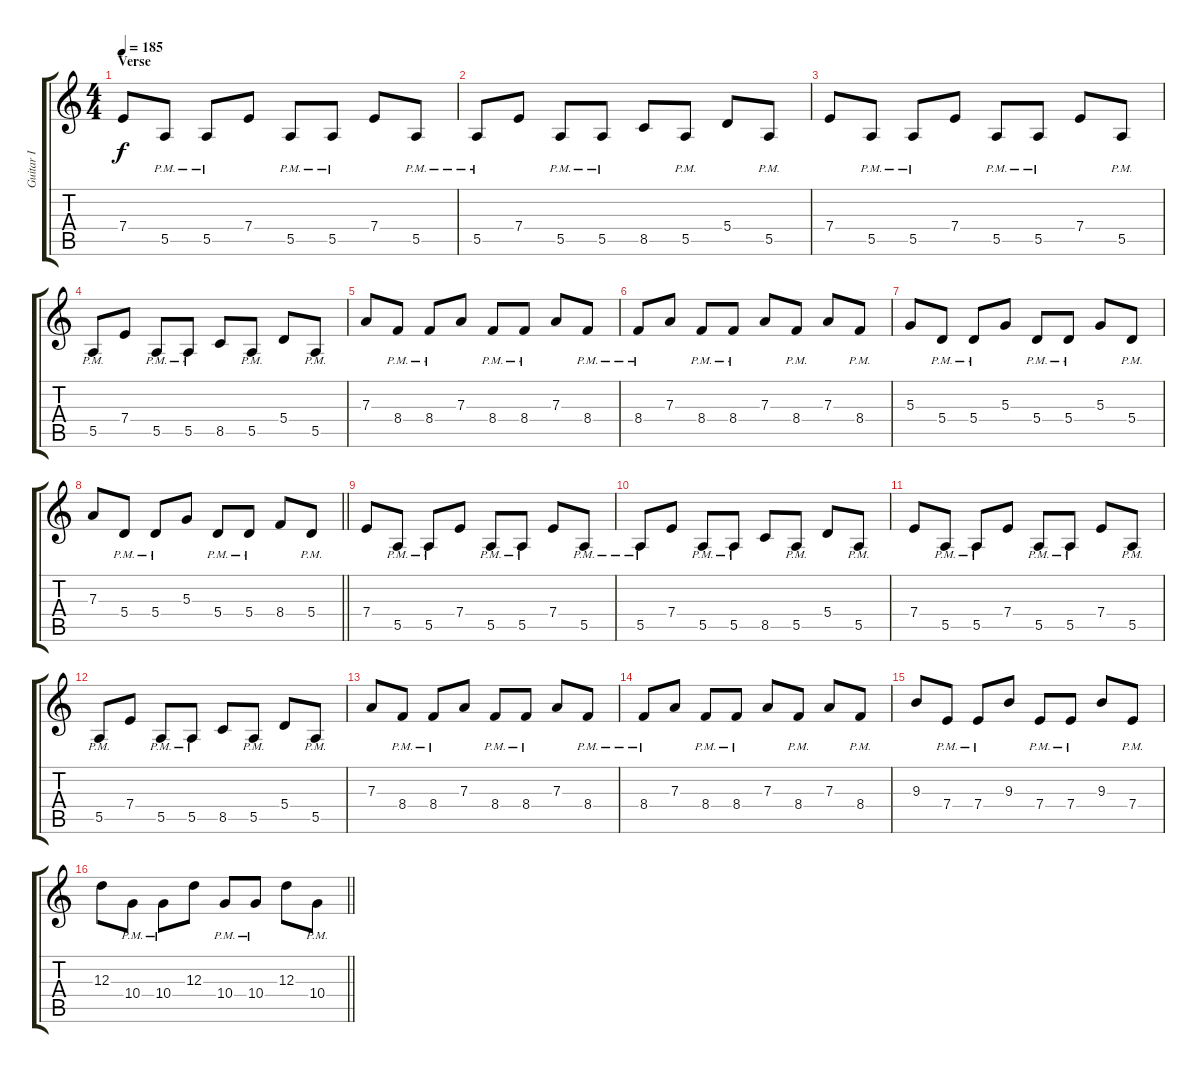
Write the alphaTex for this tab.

\track ("Guitar I" "Guitar I") {instrument distortionguitar}
\staff {score tabs}
\tuning (B3 Gb3 D3 A2 E2 B1) {hide}
\ts (4 4)
\section ("" "Verse")
\tempo 185
\clef g2
\ks c
7.4.8{dy f} 5.5{pm}.8 5.5{pm}.8 7.4.8 5.5{pm}.8 5.5{pm}.8 7.4.8 5.5{pm}.8 |
5.5{pm}.8 7.4.8 5.5{pm}.8 5.5{pm}.8 8.5.8 5.5{pm}.8 5.4.8 5.5{pm}.8 |
7.4.8 5.5{pm}.8 5.5{pm}.8 7.4.8 5.5{pm}.8 5.5{pm}.8 7.4.8 5.5{pm}.8 |
5.5{pm}.8 7.4.8 5.5{pm}.8 5.5{pm}.8 8.5.8 5.5{pm}.8 5.4.8 5.5{pm}.8 |
7.3.8 8.4{pm}.8 8.4{pm}.8 7.3.8 8.4{pm}.8 8.4{pm}.8 7.3.8 8.4{pm}.8 |
8.4{pm}.8 7.3.8 8.4{pm}.8 8.4{pm}.8 7.3.8 8.4{pm}.8 7.3.8 8.4{pm}.8 |
5.3.8 5.4{pm}.8 5.4{pm}.8 5.3.8 5.4{pm}.8 5.4{pm}.8 5.3.8 5.4{pm}.8 |
\barLineRight lightlight
7.3.8 5.4{pm}.8 5.4{pm}.8 5.3.8 5.4{pm}.8 5.4{pm}.8 8.4.8 5.4{pm}.8 |
\section ("" "")
7.4.8 5.5{pm}.8 5.5{pm}.8 7.4.8 5.5{pm}.8 5.5{pm}.8 7.4.8 5.5{pm}.8 |
5.5{pm}.8 7.4.8 5.5{pm}.8 5.5{pm}.8 8.5.8 5.5{pm}.8 5.4.8 5.5{pm}.8 |
7.4.8 5.5{pm}.8 5.5{pm}.8 7.4.8 5.5{pm}.8 5.5{pm}.8 7.4.8 5.5{pm}.8 |
5.5{pm}.8 7.4.8 5.5{pm}.8 5.5{pm}.8 8.5.8 5.5{pm}.8 5.4.8 5.5{pm}.8 |
7.3.8 8.4{pm}.8 8.4{pm}.8 7.3.8 8.4{pm}.8 8.4{pm}.8 7.3.8 8.4{pm}.8 |
8.4{pm}.8 7.3.8 8.4{pm}.8 8.4{pm}.8 7.3.8 8.4{pm}.8 7.3.8 8.4{pm}.8 |
9.3.8 7.4{pm}.8 7.4{pm}.8 9.3.8 7.4{pm}.8 7.4{pm}.8 9.3.8 7.4{pm}.8 |
\barLineRight lightlight
12.3.8 10.4{pm}.8 10.4{pm}.8 12.3.8 10.4{pm}.8 10.4{pm}.8 12.3.8 10.4{pm}.8
